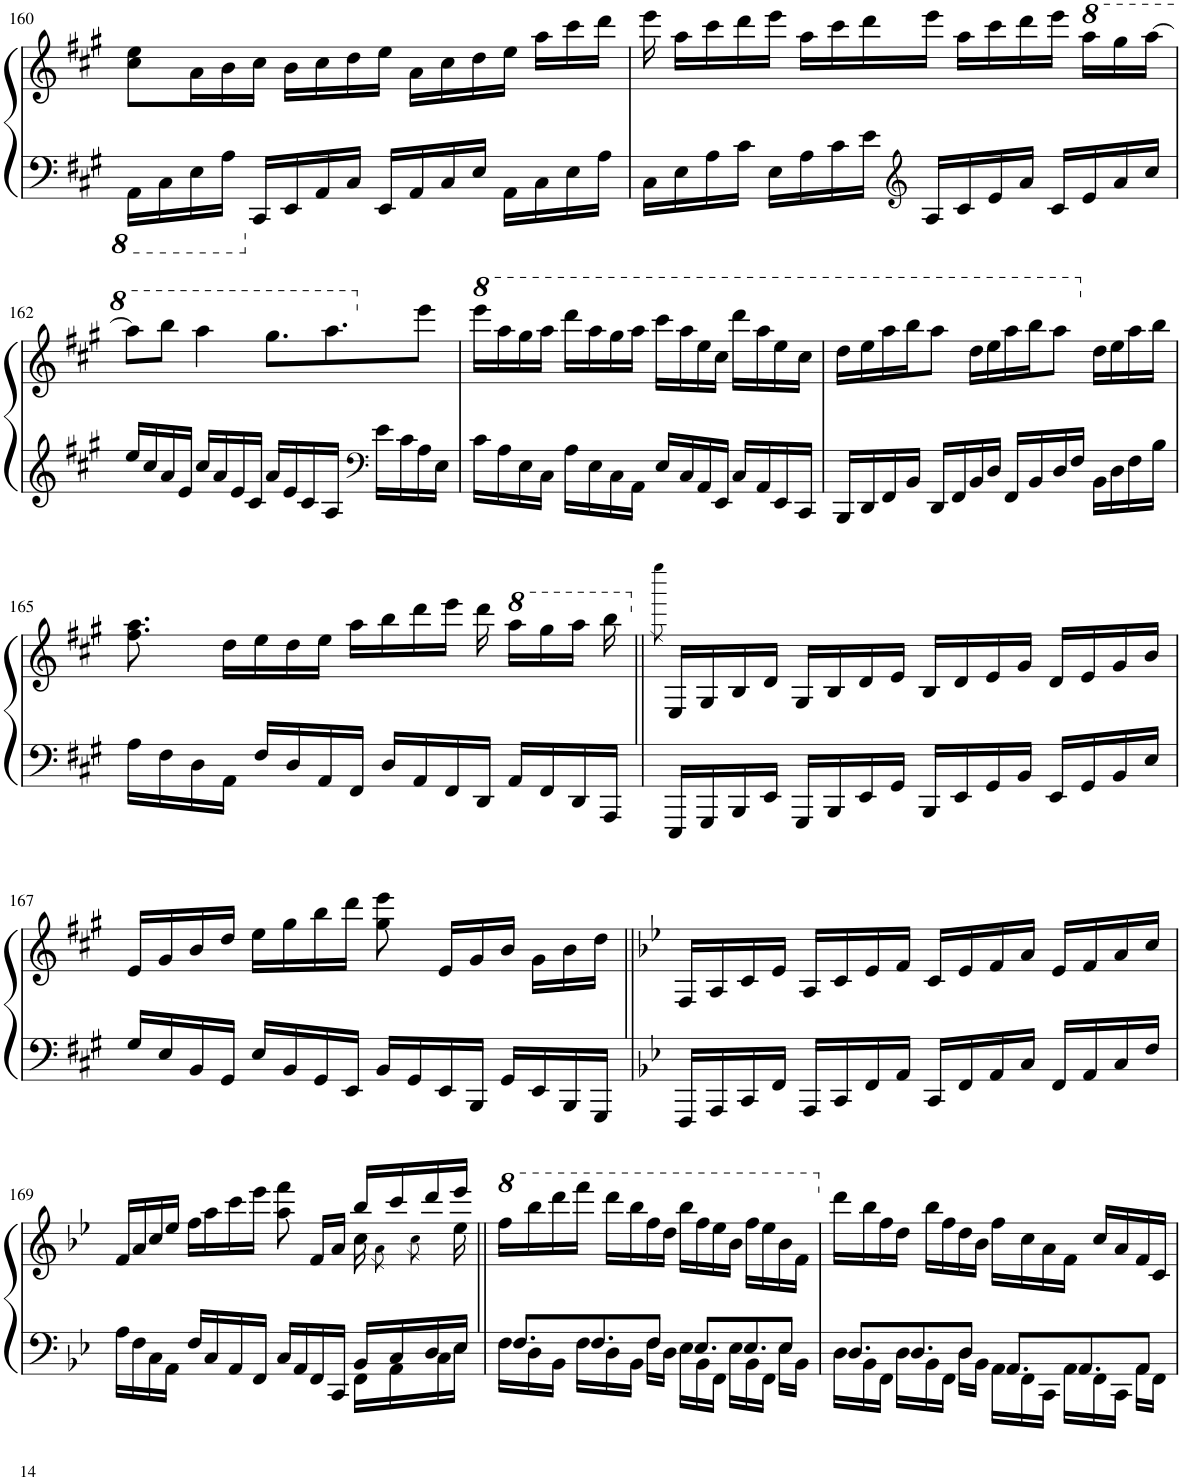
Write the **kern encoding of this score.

**kern	**kern
*part1	*part1
*staff2	*staff1
*I"Piano	*
*I'Pno.	*
!!LO:PB:g=z
*clefF4	*clefG2
*k[f#c#g#]	*k[f#c#g#]
*M4/4	*M4/4
=160	=160
16AAA\LL	8cc#\ 8ee\L
16CC#\	.
16EE\	16a\L
16AA\JJ	16b\
16CC#/LL	16cc#\JJ
16EE/	16b\LL
16AA/	16cc#\
16C#/JJ	16dd\
16EE/LL	16ee\JJ
16AA/	16a\LL
16C#/	16cc#\
16E/JJ	16dd\
16AA\LL	16ee\JJ
16C#\	16aa\LL
16E\	16ccc#\
16A\JJ	16ddd\JJ
=161	=161
16C#\LL	16eee\
16E\	16aa\LL
16A\	16ccc#\
16c#\JJ	16ddd\
16E\LL	16eee\JJ
16A\	16aa\LL
16c#\	16ccc#\
16e\JJ	16ddd\
*clefG2	*
16A/LL	16eee\JJ
16c#/	16aa\LL
16e/	16ccc#\
16a/JJ	16ddd\
16c#/LL	16eee\JJ
*	*8va
16e/	16aaa\LL
16a/	16ggg#\
16cc#/JJ	[16aaa\JJ
!!LO:LB:g=z
=162	=162
16ee/LL	8aaa\L]
16cc#/	.
16a/	8bbb\J
16e/JJ	.
16cc#/LL	4aaa\
16a/	.
16e/	.
16c#/JJ	.
16a/LL	8.ggg#\L
16e/	.
16c#/	.
16A/JJ	8.aaa\
*clefF4	*
16e\LL	.
16c#\	.
*	*X8va
16A\	8eee\J
16E\JJ	.
=163	=163
*	*8va
16c#\LL	16eeee\LL
16A\	16aaa\
16E\	16ggg#\
16C#\JJ	16aaa\JJ
16A\LL	16dddd\LL
16E\	16aaa\
16C#\	16ggg#\
16AA\JJ	16aaa\JJ
16E/LL	16cccc#\LL
16C#/	16aaa\
16AA/	16eee\
16EE/JJ	16ccc#\JJ
16C#/LL	16dddd\LL
16AA/	16aaa\
16EE/	16eee\
16CC#/JJ	16ccc#\JJ
=164	=164
16BBB/LL	16ddd\LL
16DD/	16eee\
16FF#/	16aaa\
16BB/JJ	16bbb\J
16DD/LL	8aaa\J
16FF#/	.
16BB/	16ddd\LL
16D/JJ	16eee\
16FF#/LL	16aaa\
16BB/	16bbb\J
16D/	8aaa\J
16F#/JJ	.
*	*X8va
16BB\LL	16dd\LL
16D\	16ee\
16F#\	16aa\
16B\JJ	16bb\JJ
!!LO:LB:g=z
=165	=165
16A\LL	8.ff#\ 8.aa\
16F#\	.
16D\	.
16AA\JJ	16dd\LL
16F#/LL	16ee\
16D/	16dd\
16AA/	16ee\JJ
16FF#/JJ	16aa\LL
16D/LL	16bb\
16AA/	16ddd\
16FF#/	16eee\JJ
16DD/JJ	16ddd\
*	*8va
16AA/LL	16aaa\LL
16FF#/	16ggg#\
16DD/	16aaa\JJ
16AAA/JJ	16bbb\
=166||	=166||
*	*X8va
.	8qeeee\
16EEE/LL	16E/LL
16GGG#/	16G#/
16BBB/	16B/
16EE/JJ	16d/JJ
16GGG#/LL	16G#/LL
16BBB/	16B/
16EE/	16d/
16GG#/JJ	16e/JJ
16BBB/LL	16B/LL
16EE/	16d/
16GG#/	16e/
16BB/JJ	16g#/JJ
16EE/LL	16d/LL
16GG#/	16e/
16BB/	16g#/
16E/JJ	16b/JJ
!!LO:LB:g=z
=167	=167
16G#/LL	16e/LL
16E/	16g#/
16BB/	16b/
16GG#/JJ	16dd/JJ
16E/LL	16ee\LL
16BB/	16gg#\
16GG#/	16bb\
16EE/JJ	16ddd\JJ
16BB/LL	8gg#\ 8eee\
16GG#/	.
16EE/	16e/LL
16BBB/JJ	16g#/
16GG#/LL	16b/JJ
16EE/	16g#\LL
16BBB/	16b\
16GGG#/JJ	16dd\JJ
=168||	=168||
*k[b-e-]	*k[b-e-]
16FFF/LL	16F/LL
16AAA/	16A/
16CC/	16c/
16FF/JJ	16e-/JJ
16AAA/LL	16A/LL
16CC/	16c/
16FF/	16e-/
16AA/JJ	16f/JJ
16CC/LL	16c/LL
16FF/	16e-/
16AA/	16f/
16C/JJ	16a/JJ
16FF/LL	16e-/LL
16AA/	16f/
16C/	16a/
16F/JJ	16cc/JJ
!!LO:LB:g=z
=169	=169
*^	*^
16A\LL	2.ryy	16f/LL	2.ryy
16F\	.	16a/	.
16C\	.	16cc/	.
16AA\JJ	.	16ee-/JJ	.
16F/LL	.	16ff\LL	.
16C/	.	16aa\	.
16AA/	.	16ccc\	.
16FF/JJ	.	16eee-\JJ	.
16C/LL	.	8aa\ 8fff\	.
16AA/	.	.	.
16FF/	.	16f/LL	.
16CC/JJ	.	16a/JJ	.
16BB-/LL	16FF\LL	16bb-/LL	16cc\
.	.	8qa\	.
16C/	16AA\	16ccc/	8ryy
.	.	8qcc\	.
16D/	16C\	16ddd/	.
16E-/JJ	16E-\JJ	16eee-/JJ	16ee-\
*	*	*v	*v
=170||	=170||	=170||
*	*	*8va
8.F/L	16F\LL	16fff\LL
.	16D\	16bbb-\
.	16BB-\JJ	16dddd\
8.F/	16F\LL	16ffff\JJ
.	16D\	16dddd\LL
.	16BB-\JJ	16bbb-\
8F/J	16F\LL	16fff\
.	16D\JJ	16ddd\JJ
8.E-/L	16E-\LL	16bbb-\LL
.	16BB-\	16fff\
.	16FF\JJ	16eee-\
8.E-/	16E-\LL	16bb-\JJ
.	16BB-\	16fff\LL
.	16FF\JJ	16eee-\
8E-/J	16E-\LL	16bb-\
.	16BB-\JJ	16ff\JJ
=171	=171	=171
*	*	*X8va
8.D/L	16D\LL	16ddd\LL
.	16BB-\	16bb-\
.	16FF\JJ	16ff\
8.D/	16D\LL	16dd\JJ
.	16BB-\	16bb-\LL
.	16FF\JJ	16ff\
8D/J	16D\LL	16dd\
.	16BB-\JJ	16b-\JJ
8.AA/L	16AA\LL	16ff\LL
.	16FF\	16cc\
.	16CC\JJ	16a\
8.AA/	16AA\LL	16f\JJ
.	16FF\	16cc/LL
.	16CC\JJ	16a/
8AA/J	16AA\LL	16f/
.	16FF\JJ	16c/JJ
*v	*v	*
=	=
*-	*-
